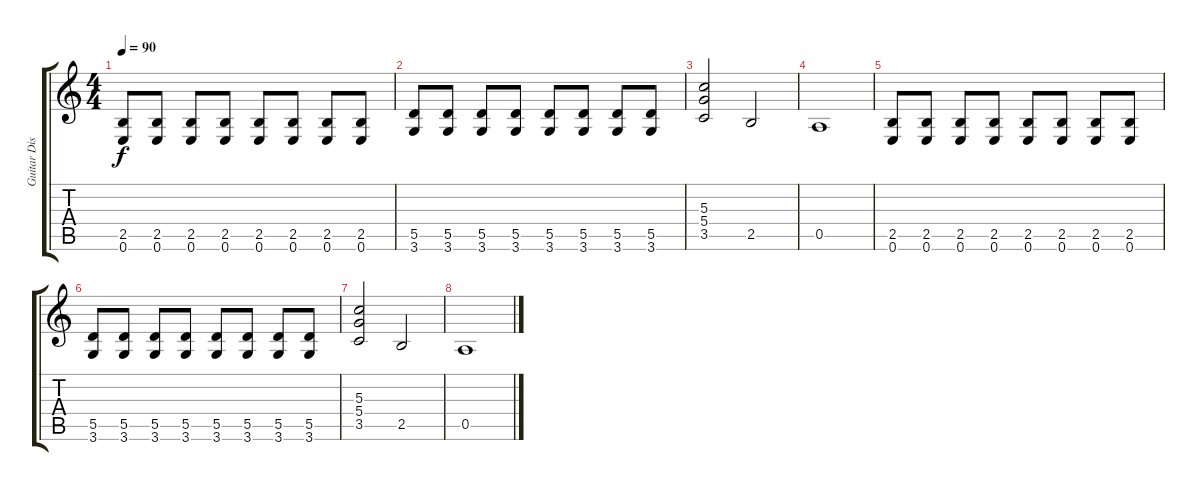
\track ("Guitar Distortion" "Guitar Dis") {instrument distortionguitar}
\staff {score tabs}
\tuning (E4 B3 G3 D3 A2 E2) {hide}
\ts (4 4)
\tempo 90
\clef g2
\ks c
(2.5 0.6).8{dy f} (2.5 0.6).8 (2.5 0.6).8 (2.5 0.6).8 (2.5 0.6).8 (2.5 0.6).8 (2.5 0.6).8 (2.5 0.6).8 |
(5.5 3.6).8 (5.5 3.6).8 (5.5 3.6).8 (5.5 3.6).8 (5.5 3.6).8 (5.5 3.6).8 (5.5 3.6).8 (5.5 3.6).8 |
(5.3 5.4 3.5).2 2.5.2 |
0.5.1 |
(2.5 0.6).8 (2.5 0.6).8 (2.5 0.6).8 (2.5 0.6).8 (2.5 0.6).8 (2.5 0.6).8 (2.5 0.6).8 (2.5 0.6).8 |
(5.5 3.6).8 (5.5 3.6).8 (5.5 3.6).8 (5.5 3.6).8 (5.5 3.6).8 (5.5 3.6).8 (5.5 3.6).8 (5.5 3.6).8 |
(5.3 5.4 3.5).2 2.5.2 |
0.5.1
